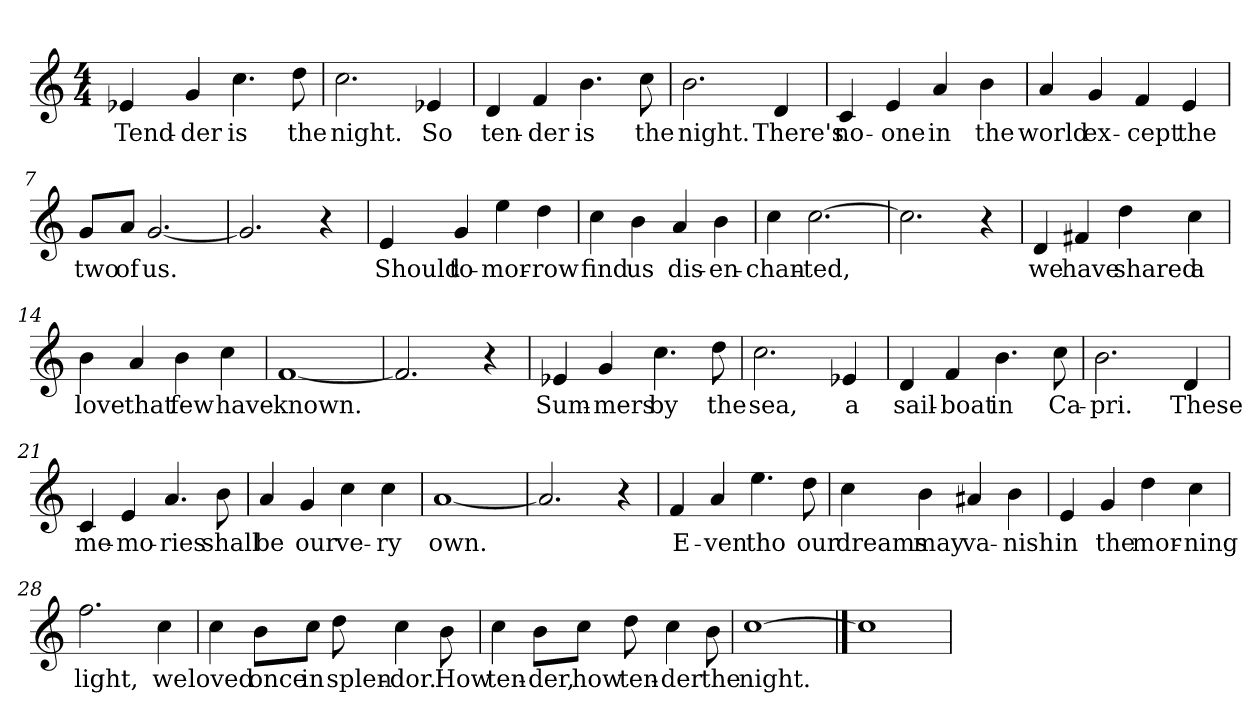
**kern	**text
*part1	*part1
*staff1	*staff1
*clefG2	*
*k[]	*
*C:	*
*M4/4	*
=1	=1
4e-X/	Tend-
4g/	-der
4.cc\	is
8dd\	the
=2	=2
2.cc\	night.
4e-X/	So
=3	=3
4d/	ten-
4f/	-der
4.b\	is
8cc\	the
=4	=4
2.b\	night.
4d/	There's
!!LO:LB:g=z
=5	=5
4c/	no-
4e/	-one
4a/	in
4b\	the
=6	=6
4a/	world
4g/	ex-
4f/	-cept
4e/	the
=7	=7
8g/L	two
8a/J	of
[2.g/	us.
=8	=8
2.g/]	.
4r	.
!!LO:LB:g=z
=9	=9
4e/	Should
4g/	to-
4ee\	-mor-
4dd\	-row
=10	=10
4cc\	find
4b\	us
4a/	dis-
4b\	-en-
=11	=11
4cc\	-chan-
[2.cc\	-ted,
=12	=12
2.cc\]	.
4r	.
!!LO:LB:g=z
=13	=13
4d/	we
4f#X/	have
4dd\	shared
4cc\	a
=14	=14
4b\	love
4a/	that
4b\	few
4cc\	have
=15	=15
[1f	known.
=16	=16
2.f/]	.
4r	.
!!LO:LB:g=z
=17	=17
4e-X/	Sum-
4g/	-mers
4.cc\	by
8dd\	the
=18	=18
2.cc\	sea,
4e-X/	a
=19	=19
4d/	sail-
4f/	-boat
4.b\	in
8cc\	Ca-
=20	=20
2.b\	-pri.
4d/	These
!!LO:LB:g=z
=21	=21
4c/	me-
4e/	-mo-
4.a/	-ries
8b\	shall
=22	=22
4a/	be
4g/	our
4cc\	ve-
4cc\	-ry
=23	=23
[1a	own.
=24	=24
2.a/]	.
4r	.
!!LO:LB:g=z
=25	=25
4f/	E-
4a/	-ven
4.ee\	tho
8dd\	our
=26	=26
4cc\	dreams
4b\	may
4a#X/	va-
4b\	-nish
=27	=27
4e/	in
4g/	the
4dd\	mor-
4cc\	-ning
=28	=28
2.ff\	light,
4cc\	we
!!LO:LB:g=z
=29	=29
4cc\	loved
8b\L	once
8cc\J	in
8dd\	splen-
4cc\	-dor.
8b\	How
=30	=30
4cc\	ten-
8b\L	-der,
8cc\J	how
8dd\	ten-
4cc\	-der
8b\	the
=31	=31
[1cc	night.
==32	==32
1cc]	.
=	=
*-	*-
